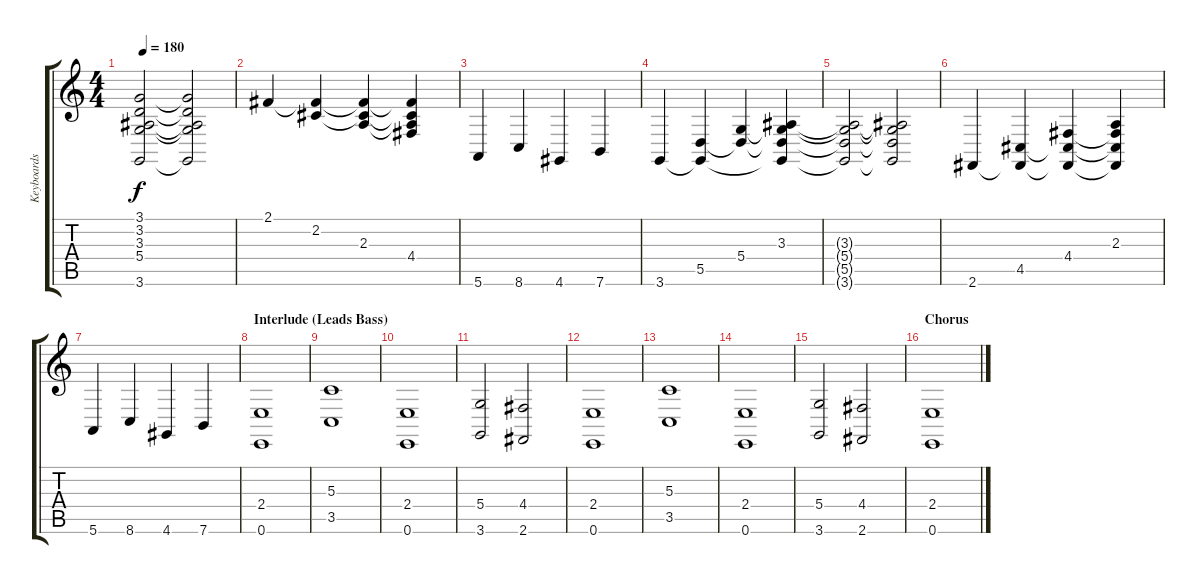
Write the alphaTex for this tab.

\track ("Keyboards (Gorelych)" "Keyboards ") {instrument stringensemble1}
\staff {score tabs}
\tuning (E4 B3 G3 D3 A2 E2) {hide}
\ts (4 4)
\tempo 180
\clef g2
\ks c
(3.1{t} 3.2{t} 3.3{t} 5.4{t} 3.6{t}).2{dy f} (3.1{t} 3.2{t} 3.3{t} 5.4{t} 3.6{t}).2 |
2.1.4 (2.1{t} 2.2).4 (2.1{t} 2.2{t} 2.3).4 (2.1{t} 2.2{t} 2.3{t} 4.4).4 |
5.6.4 8.6.4 4.6.4 7.6.4 |
3.6.4 (5.5 3.6{t}).4 (5.4 5.5{t}).4 (3.3 5.4{t} 5.5{t} 3.6{t}).4 |
(3.3{t} 5.4{t} 5.5{t} 3.6{t}).2 (3.3{t} 5.4{t} 5.5{t} 3.6{t}).2 |
2.6.4 (4.5 2.6{t}).4 (4.4 4.5{t} 2.6{t}).4 (2.3 4.4{t} 4.5{t} 2.6{t}).4 |
5.6.4 8.6.4 4.6.4 7.6.4 |
\section ("" "Interlude (Leads Bass)")
(2.4 0.6).1 |
(5.3 3.5).1 |
(2.4 0.6).1 |
(5.4 3.6).2 (4.4 2.6).2 |
(2.4 0.6).1 |
(5.3 3.5).1 |
(2.4 0.6).1 |
(5.4 3.6).2 (4.4 2.6).2 |
\section ("" "Chorus")
(2.4 0.6).1
